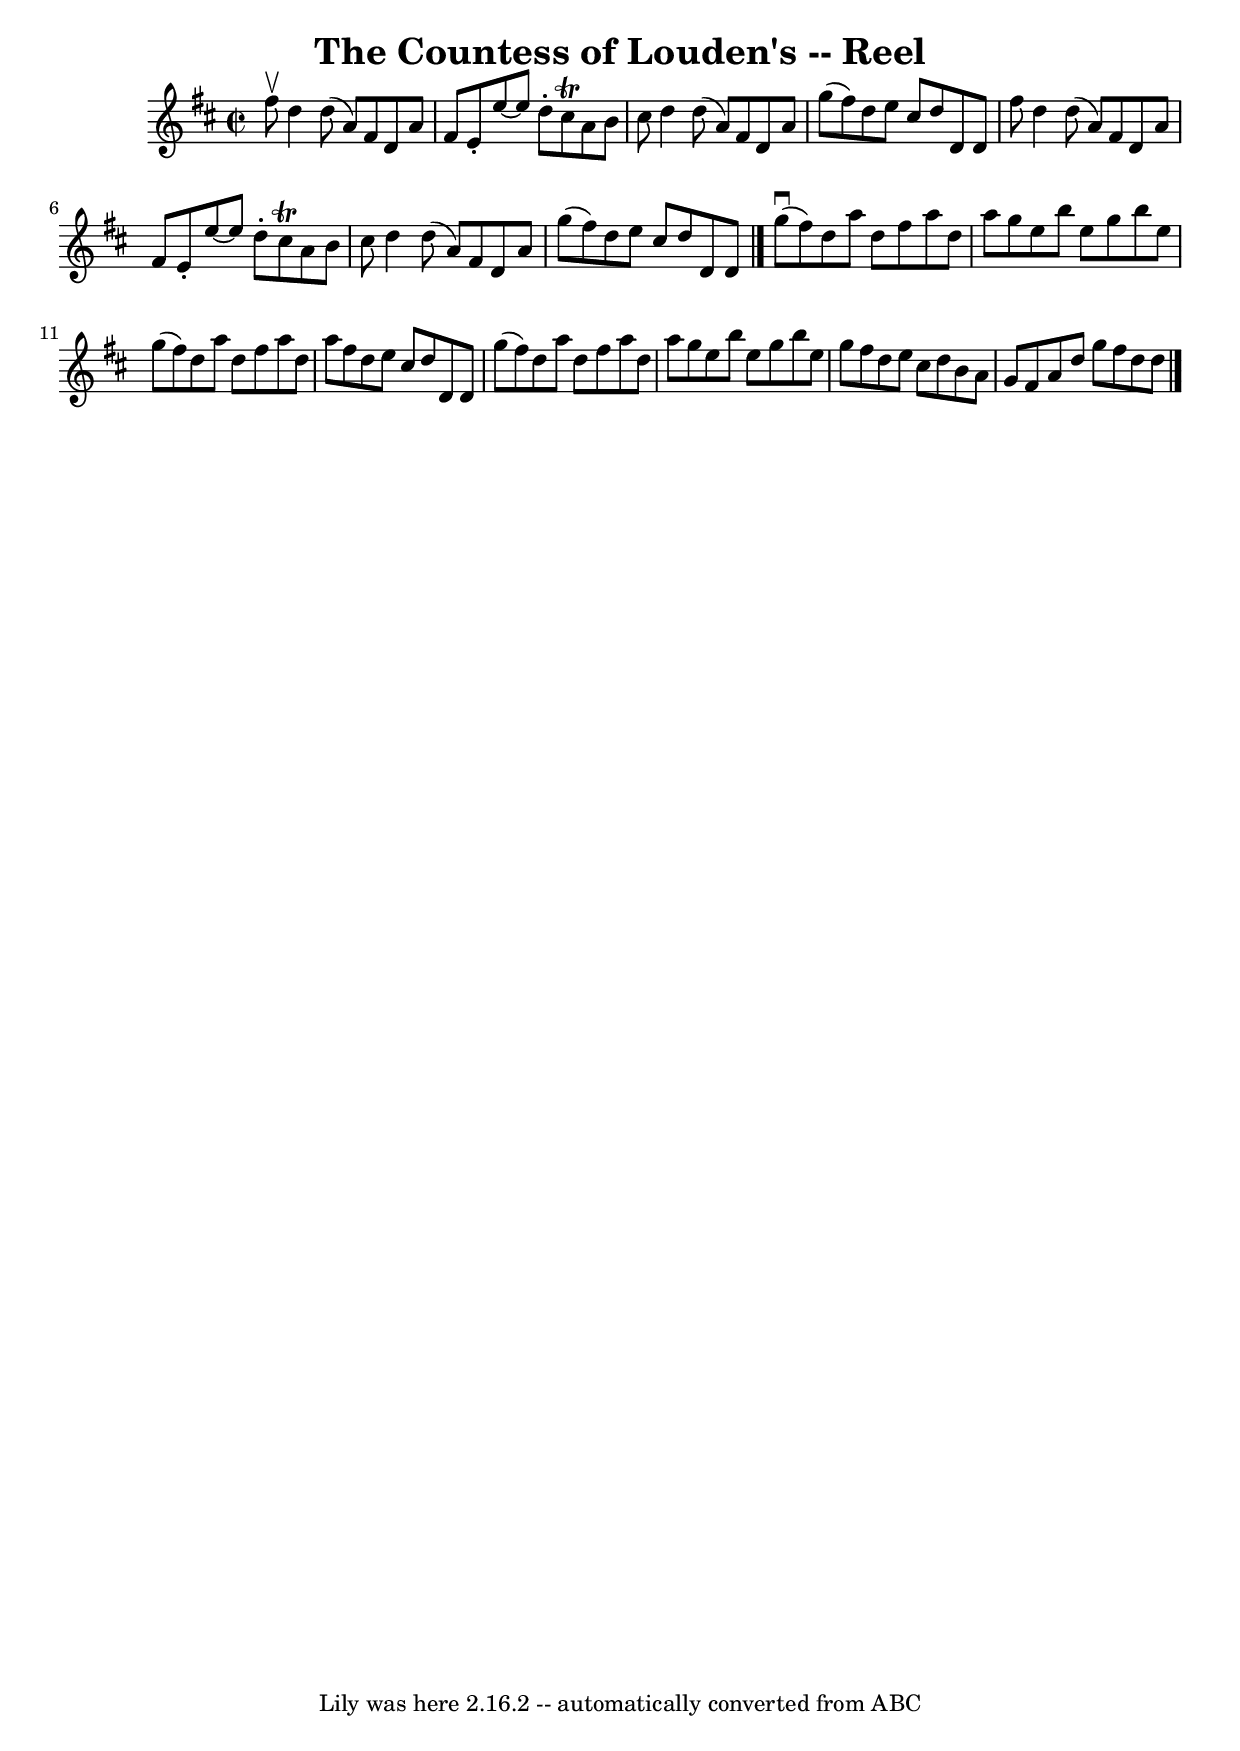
\version "2.16.2"
\include "Mammoth.ily"
\header {
	%% book = "Ryan's Mammoth Collection"
	crossRefNumber = "1"
	footnotes = ""
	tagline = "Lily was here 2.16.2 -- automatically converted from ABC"
	title = "The Countess of Louden's -- Reel"
}
voicedefault =  {


\override Staff.TimeSignature #'style = #'C
 \time 2/2 
\key d \major fis''8^\upbow |
 d''4 d''8 (a'8) 
 fis'8 d'8 a'8 fis'8    |
 e'8 -. e''8   ~ e''8 d''8 
-. cis''8^\trill a'8 b'8 cis''8    |
 d''4 d''8 (a'8  
-) fis'8 d'8 a'8 g''8 (|
 fis''8) d''8 e''8    
cis''8 d''8 d'8 d'8 fis''8    |
 d''4 d''8 (a'8) 
 fis'8 d'8 a'8 fis'8    |
 e'8 -. e''8   ~ e''8 d''8 
-. cis''8^\trill a'8 b'8 cis''8    |
 d''4 d''8 (a'8  
-) fis'8 d'8 a'8 g''8 (|
 fis''8) d''8 e''8    
cis''8 d''8 d'8 d'8    \bar "|." g''8^\downbow(|
     
fis''8) d''8 a''8 d''8 fis''8 a''8 d''8 a''8    |
 
 g''8 e''8 b''8 e''8 g''8 b''8 e''8 g''8 (|
   
fis''8) d''8 a''8 d''8 fis''8 a''8 d''8 a''8    |
 
 fis''8 d''8 e''8 cis''8 d''8 d'8 d'8 g''8 (|
   
 fis''8) d''8 a''8 d''8 fis''8 a''8 d''8 a''8    
|
 g''8 e''8 b''8 e''8 g''8 b''8 e''8 g''8    
|
 fis''8 d''8 e''8 cis''8 d''8 b'8 a'8 g'8    
|
 fis'8 a'8 d''8 g''8 fis''8 d''8 d''8    \bar "|."  
 
}

\score{
    <<

	\context Staff="default"
	{
	    \voicedefault 
	}

    >>
	\layout {
	}
	\midi {}
}
